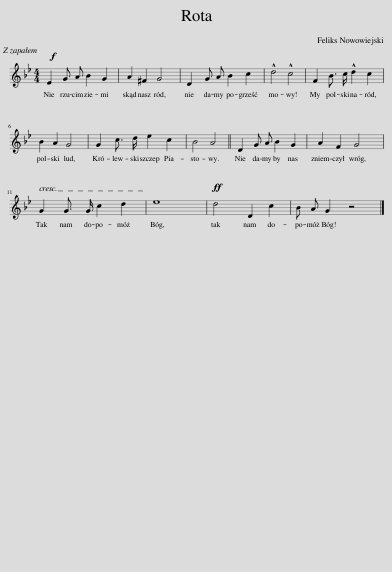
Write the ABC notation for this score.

X:1
L:1/8
Q:1/4=120
M:4/4
I:linebreak $
K:Bb
V:1 treble
V:1
!f! E2 G A B2 G2 | A2 ^F2 G4 | D2 G A B2 c2 | !^!d4 !^!c4 | F2 B3/2 c/ !^!d2 c2 |$ %5
 B2 A2 G4 | G2 c3/2 d/ e2 c2 | B4 A4 || D2 G A B2 G2 | A2 F2 G4 |$ %10
 G2 G3/2 G/ c2 d2 | e8 |!ff! d4 D2 c2 | B A G2 z4 |] %14
